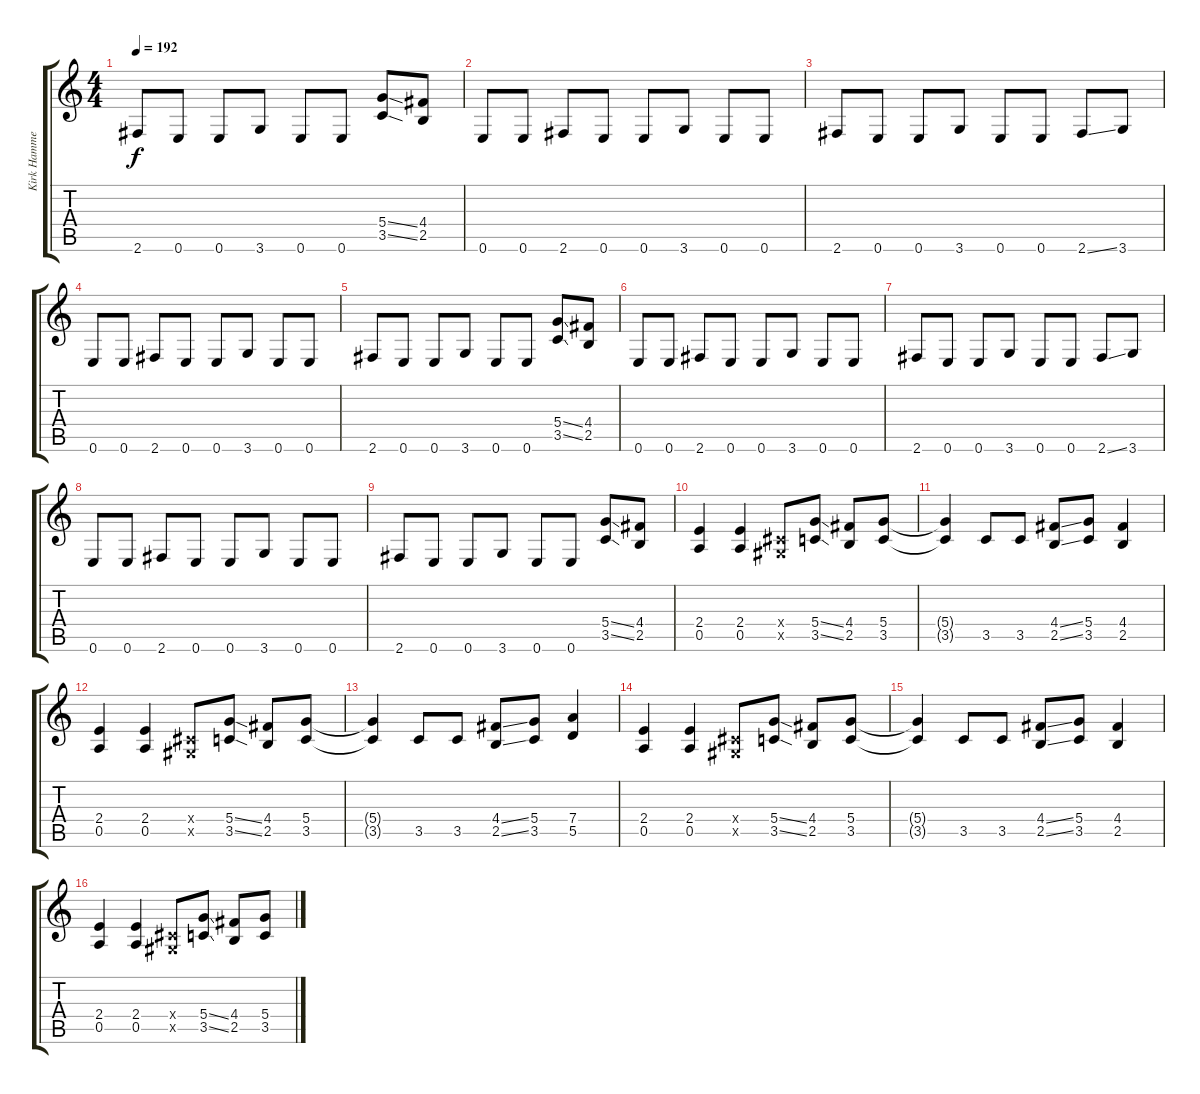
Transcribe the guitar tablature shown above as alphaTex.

\track ("Kirk Hammet" "Kirk Hamme") {instrument distortionguitar}
\staff {score tabs}
\tuning (E4 B3 G3 D3 A2 E2) {hide}
\ts (4 4)
\tempo 192
\clef g2
\ks c
2.6.8{dy f} 0.6.8 0.6.8 3.6.8 0.6.8 0.6.8 (5.4{ss} 3.5{ss}).8 (4.4 2.5).8 |
0.6.8 0.6.8 2.6.8 0.6.8 0.6.8 3.6.8 0.6.8 0.6.8 |
2.6.8 0.6.8 0.6.8 3.6.8 0.6.8 0.6.8 2.6{ss}.8 3.6.8 |
0.6.8 0.6.8 2.6.8 0.6.8 0.6.8 3.6.8 0.6.8 0.6.8 |
2.6.8 0.6.8 0.6.8 3.6.8 0.6.8 0.6.8 (5.4{ss} 3.5{ss}).8 (4.4 2.5).8 |
0.6.8 0.6.8 2.6.8 0.6.8 0.6.8 3.6.8 0.6.8 0.6.8 |
2.6.8 0.6.8 0.6.8 3.6.8 0.6.8 0.6.8 2.6{ss}.8 3.6.8 |
0.6.8 0.6.8 2.6.8 0.6.8 0.6.8 3.6.8 0.6.8 0.6.8 |
2.6.8 0.6.8 0.6.8 3.6.8 0.6.8 0.6.8 (5.4{ss} 3.5{ss}).8 (4.4 2.5).8 |
(2.4 0.5).4 (2.4 0.5).4 (-1.4{x} -1.5{x}).8 (5.4{ss} 3.5{ss}).8 (4.4 2.5).8 (5.4 3.5).8 |
(5.4{t} 3.5{t}).4 3.5.8 3.5.8 (4.4{ss} 2.5{ss}).8 (5.4 3.5).8 (4.4 2.5).4 |
(2.4 0.5).4 (2.4 0.5).4 (-1.4{x} -1.5{x}).8 (5.4{ss} 3.5{ss}).8 (4.4 2.5).8 (5.4 3.5).8 |
(5.4{t} 3.5{t}).4 3.5.8 3.5.8 (4.4{ss} 2.5{ss}).8 (5.4 3.5).8 (7.4 5.5).4 |
(2.4 0.5).4 (2.4 0.5).4 (-1.4{x} -1.5{x}).8 (5.4{ss} 3.5{ss}).8 (4.4 2.5).8 (5.4 3.5).8 |
(5.4{t} 3.5{t}).4 3.5.8 3.5.8 (4.4{ss} 2.5{ss}).8 (5.4 3.5).8 (4.4 2.5).4 |
(2.4 0.5).4 (2.4 0.5).4 (-1.4{x} -1.5{x}).8 (5.4{ss} 3.5{ss}).8 (4.4 2.5).8 (5.4 3.5).8
